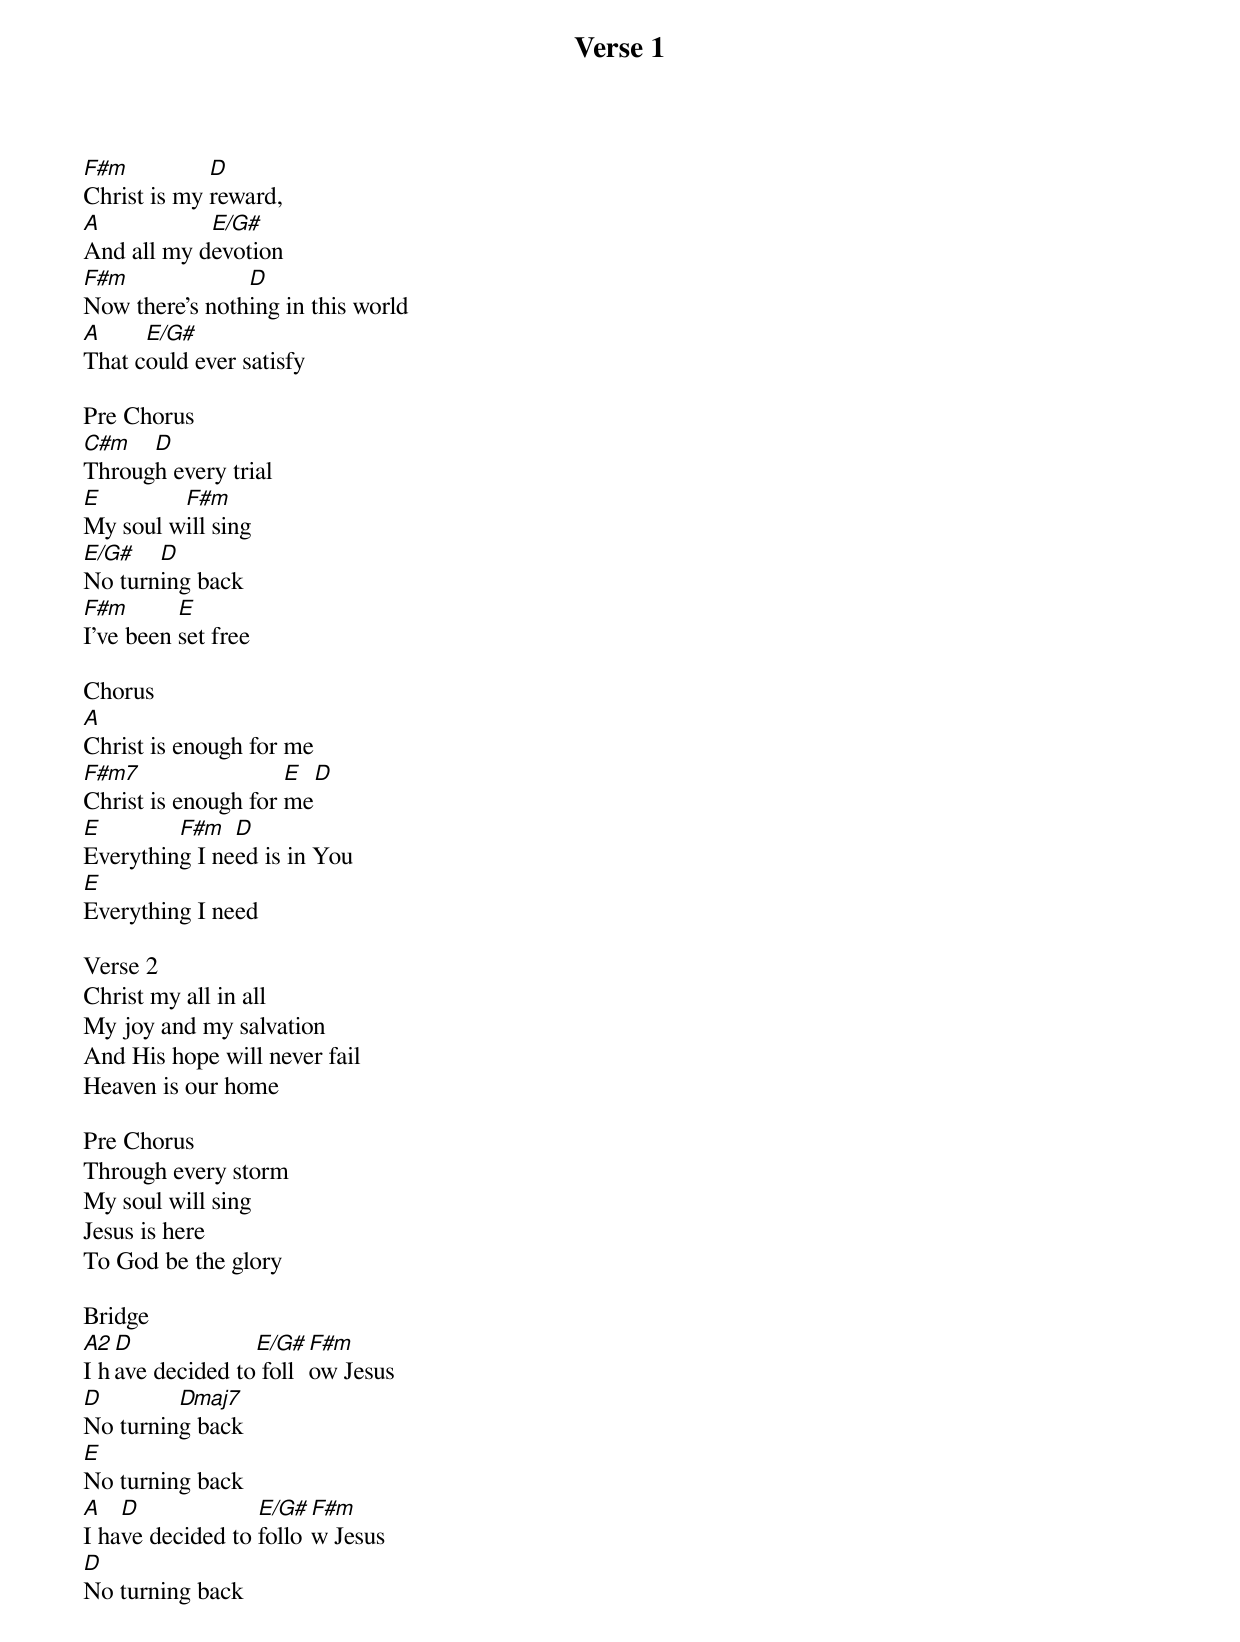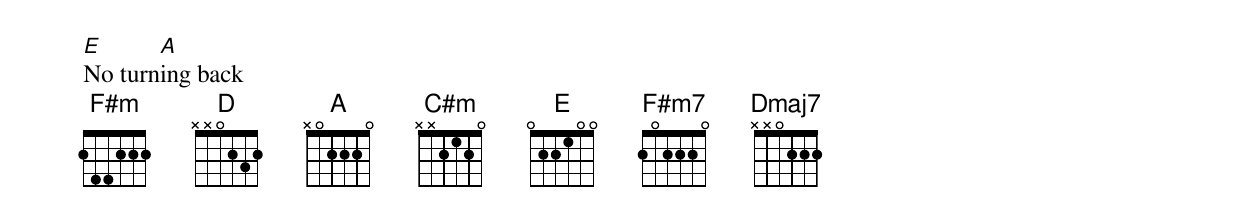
Verse 1
F#m          D
Christ is my reward,
A           E/G#
And all my devotion
F#m             D
Now there's nothing in this world
A     E/G#
That could ever satisfy

Pre Chorus
C#m   D
Through every trial
E        F#m
My soul will sing
E/G#   D
No turning back
F#m       E
I've been set free

Chorus
A
Christ is enough for me
F#m7                 E   D
Christ is enough for me
E        F#m   D
Everything I need is in You
E
Everything I need

Verse 2
Christ my all in all
My joy and my salvation
And His hope will never fail
Heaven is our home

Pre Chorus
Through every storm
My soul will sing
Jesus is here
To God be the glory

Bridge
A2 D             E/G# F#m
I have decided to follow Jesus
D        Dmaj7
No turning back
E
No turning back
A   D             E/G# F#m
I have decided to follow Jesus
D
No turning back
E      A
No turning back
